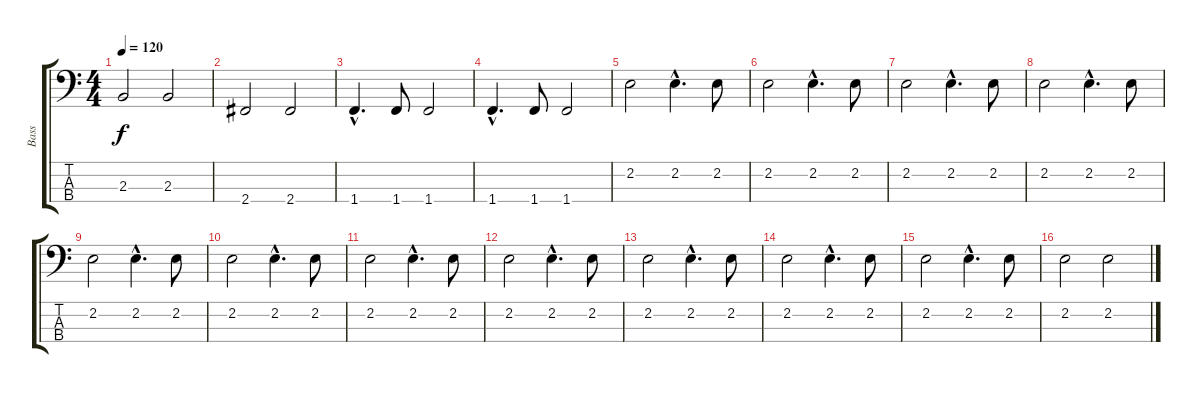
\track ("Bass" "Bass") {instrument electricbassfinger}
\staff {score tabs}
\tuning (G2 D2 A1 E1) {hide}
\ts (4 4)
\tempo 120
\clef f4
\ks c
2.3.2{dy f} 2.3.2 |
2.4.2 2.4.2 |
1.4{hac}.4{d} 1.4.8 1.4.2 |
1.4{hac}.4{d} 1.4.8 1.4.2 |
2.2.2 2.2{hac}.4{d} 2.2.8 |
2.2.2 2.2{hac}.4{d} 2.2.8 |
2.2.2 2.2{hac}.4{d} 2.2.8 |
2.2.2 2.2{hac}.4{d} 2.2.8 |
2.2.2 2.2{hac}.4{d} 2.2.8 |
2.2.2 2.2{hac}.4{d} 2.2.8 |
2.2.2 2.2{hac}.4{d} 2.2.8 |
2.2.2 2.2{hac}.4{d} 2.2.8 |
2.2.2 2.2{hac}.4{d} 2.2.8 |
2.2.2 2.2{hac}.4{d} 2.2.8 |
2.2.2 2.2{hac}.4{d} 2.2.8 |
2.2.2 2.2.2
